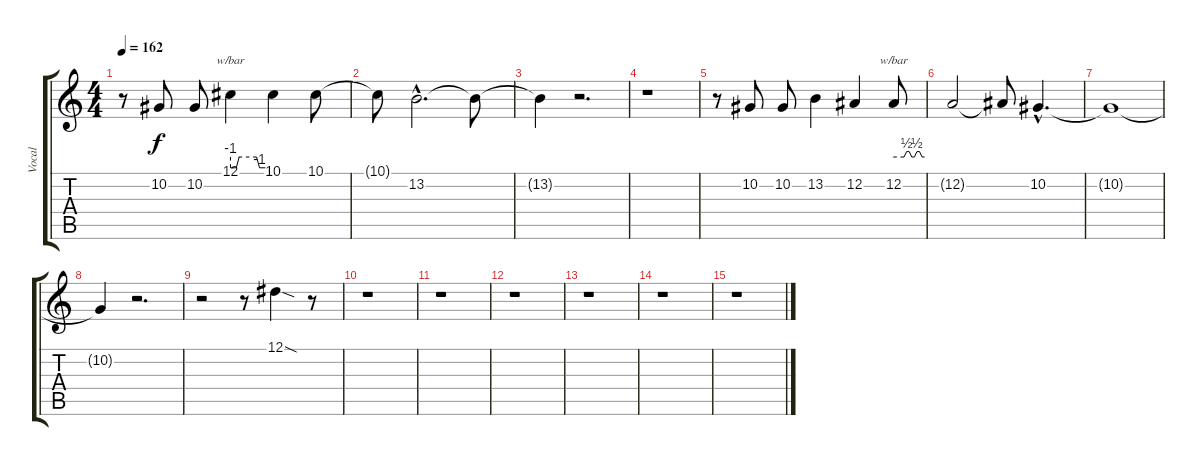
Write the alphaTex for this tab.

\track ("Vocal" "Vocal") {instrument viola}
\staff {score tabs}
\tuning (Eb4 Bb3 Gb3 Db3 Ab2 Eb2) {hide}
\ts (4 4)
\tempo 162
\clef g2
\ks c
r.8{dy f} 10.2.8 10.2.8 12.1.4{tbe (custom default 0 -4 10 -4 15 0 45 0 50 -4 60 -4)} 10.1.4 10.1.8 |
10.1{t}.8 13.2{hac}.2{d} 13.2{t}.8 |
13.2{t}.4 r.2{d} |
r.1 |
r.8 10.2.8 10.2.8 13.2.4 12.2.4 12.2.8{tbe (custom default 0 0 20 0 25 2 30 2 35 0 40 0 45 2 50 2 55 0 60 0)} |
12.2{t}.2 12.2{t}.8 10.2{hac}.4{d} |
10.2{t}.1 |
10.2{t}.4 r.2{d} |
r.2 r.8 12.1{sod}.4 r.8 |
r.1 |
r.1 |
r.1 |
r.1 |
r.1 |
r.1
